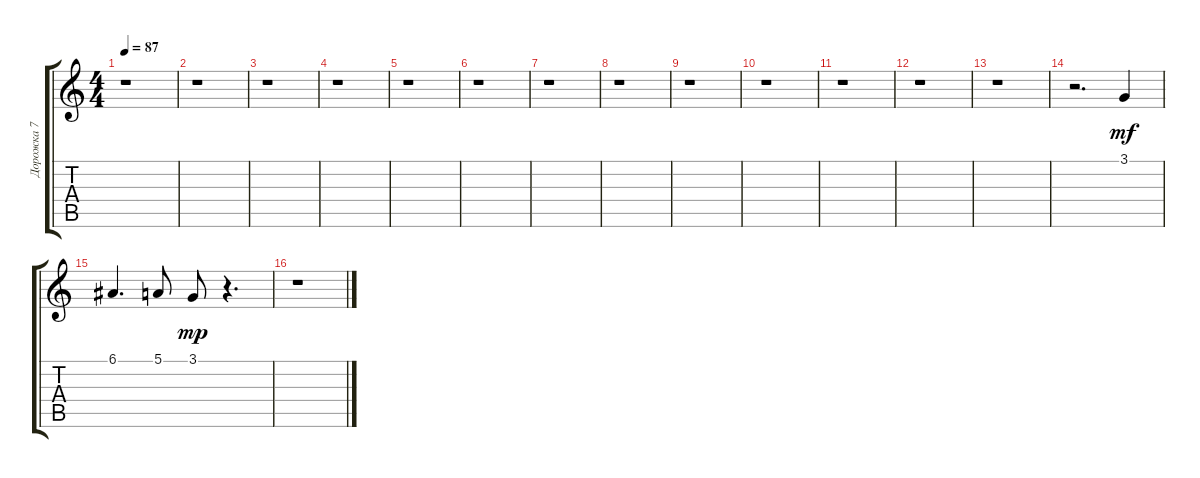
\track ("Дорожка 7" "Дорожка 7") {instrument choiraahs}
\staff {score tabs}
\tuning (E4 B3 G3 D3 A2 E2) {hide}
\ts (4 4)
\tempo 87
\clef g2
\ks c
r.1{dy mp} |
r.1 |
r.1 |
r.1 |
r.1 |
r.1 |
r.1 |
r.1 |
r.1 |
r.1 |
r.1 |
r.1 |
r.1 |
r.2{d} 3.1.4{dy mf} |
6.1.4{d} 5.1.8 3.1.8{dy mp} r.4{d} |
r.1
